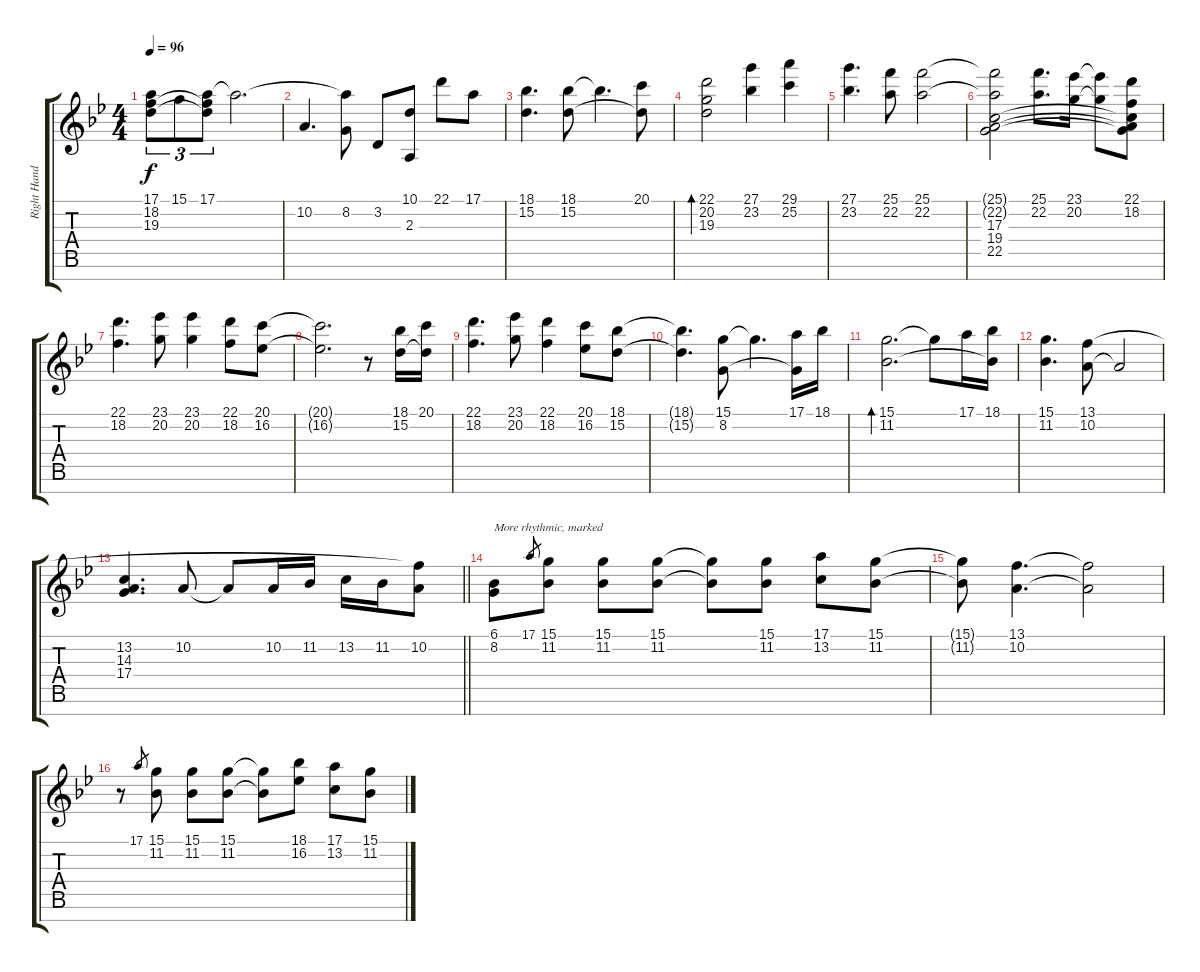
\track ("Right Hand" "Right Hand") {instrument acousticgrandpiano}
\staff {score tabs}
\tuning (E4 B3 G3 D3 A2 E2 B1) {hide}
\ts (4 4)
\tempo 96
\clef g2
\ks bb
(17.1 18.2 19.3).8{tu (3 2) dy f} 15.1.8{tu (3 2)} (17.1 18.2{t} 19.3{t}).8{tu (3 2)} 17.1{t}.2{d} |
10.2.4{d} (17.1{t} 8.2).8 3.2.8 (10.1 2.3).8 22.1.8 17.1.8 |
(18.1 15.2).4{d} (18.1 15.2).8 18.1{t}.4{d} (20.1 15.2{t}).8 |
(22.1 20.2 19.3).2{bd 240} (27.1 23.2).4 (29.1 25.2).4 |
(27.1 23.2).4{d} (25.1 22.2).8 (25.1 22.2).2 |
(25.1{t} 22.2{t} 17.3 19.4 22.5).2 (25.1 22.2).8{d} (23.1 20.2).16 (23.1{t} 20.2{t}).8 (22.1 18.2 17.3{t} 19.4{t} 22.5{t}).8 |
(22.1 18.2).4{d} (23.1 20.2).8 (23.1 20.2).4 (22.1 18.2).8 (20.1 16.2).8 |
(20.1{t} 16.2{t}).2{d} r.8 (18.1 15.2).16 (20.1 15.2{t}).16 |
(22.1 18.2).4{d} (23.1 20.2).8 (22.1 18.2).4 (20.1 16.2).8 (18.1 15.2).8 |
(18.1{t} 15.2{t}).4{d} (15.1 8.2).8 15.1{t}.4{d} (17.1 8.2{t}).16 18.1.16 |
(15.1 11.2).2{d bd 240} 15.1{t}.8 17.1.16 (18.1 11.2{t}).16 |
(15.1 11.2).4{d} (13.1 10.2).8 10.2{t}.2 |
\barLineRight lightlight
(13.2 14.3 17.4).4{d} 10.2.8 10.2{t}.8 10.2.16 11.2.16 13.2.16 11.2.16 (13.1{t} 10.2).8 |
(6.1 8.2).8{txt "More rhythmic, marked"} 17.1.8{gr} (15.1 11.2).8 (15.1 11.2).8 (15.1 11.2).8 (15.1{t} 11.2{t}).8 (15.1 11.2).8 (17.1 13.2).8 (15.1 11.2).8 |
(15.1{t} 11.2{t}).8 (13.1 10.2).4{d} (13.1{t} 10.2{t}).2 |
r.8 17.1.8{gr} (15.1 11.2).8 (15.1 11.2).8 (15.1 11.2).8 (15.1{t} 11.2{t}).8 (18.1 16.2).8 (17.1 13.2).8 (15.1 11.2).8
